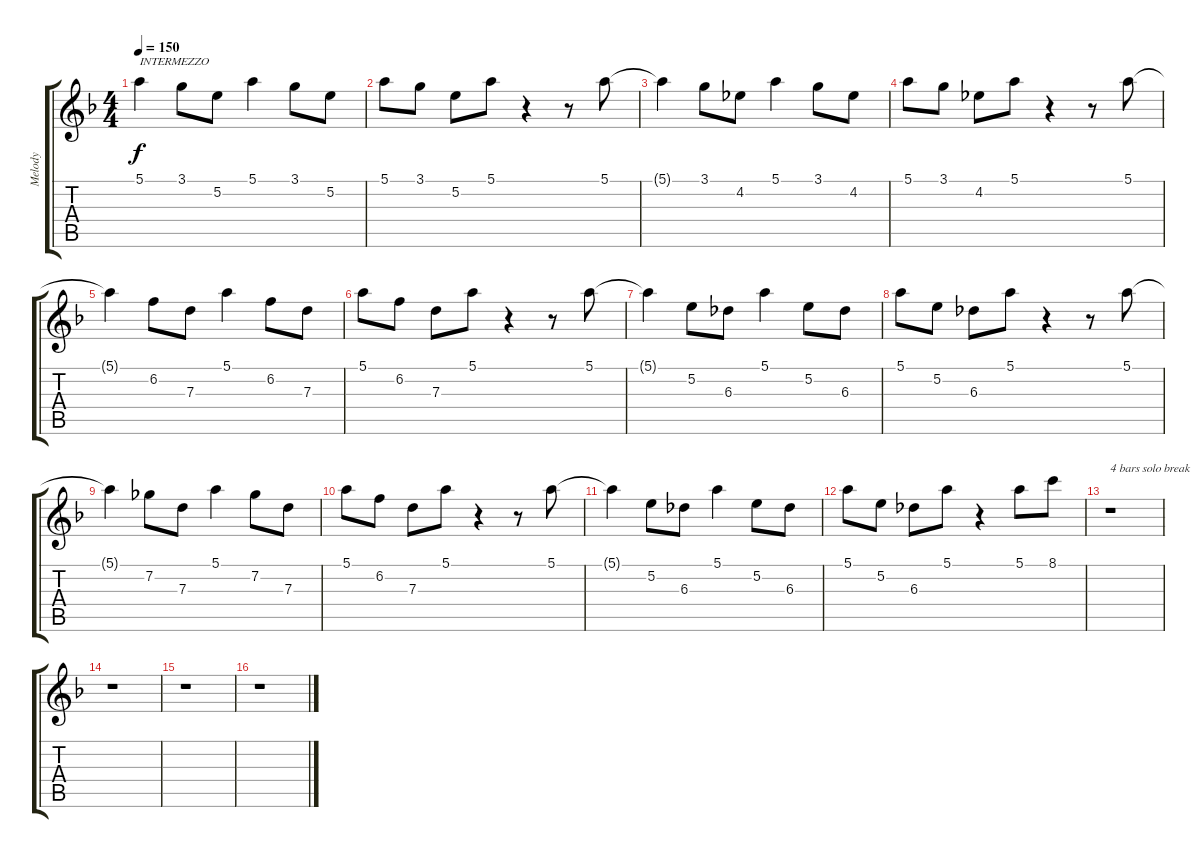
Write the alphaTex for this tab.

\track ("Melody" "Melody") {instrument electricguitarjazz}
\staff {score tabs}
\tuning (E4 B3 G3 D3 A2 E2) {hide}
\ts (4 4)
\tempo 150
\clef g2
\ks dminor
5.1{t}.4{txt "INTERMEZZO" dy f} 3.1.8 5.2.8 5.1.4 3.1.8 5.2.8 |
5.1.8 3.1.8 5.2.8 5.1.8 r.4 r.8 5.1.8 |
5.1{t}.4 3.1.8 4.2.8 5.1.4 3.1.8 4.2.8 |
5.1.8 3.1.8 4.2.8 5.1.8 r.4 r.8 5.1.8 |
5.1{t}.4 6.2.8 7.3.8 5.1.4 6.2.8 7.3.8 |
5.1.8 6.2.8 7.3.8 5.1.8 r.4 r.8 5.1.8 |
5.1{t}.4 5.2.8 6.3.8 5.1.4 5.2.8 6.3.8 |
5.1.8 5.2.8 6.3.8 5.1.8 r.4 r.8 5.1.8 |
5.1{t}.4 7.2.8 7.3.8 5.1.4 7.2.8 7.3.8 |
5.1.8 6.2.8 7.3.8 5.1.8 r.4 r.8 5.1.8 |
5.1{t}.4 5.2.8 6.3.8 5.1.4 5.2.8 6.3.8 |
5.1.8 5.2.8 6.3.8 5.1.8 r.4 5.1.8 8.1.8 |
r.1{txt "4 bars solo break"} |
r.1 |
r.1 |
r.1
